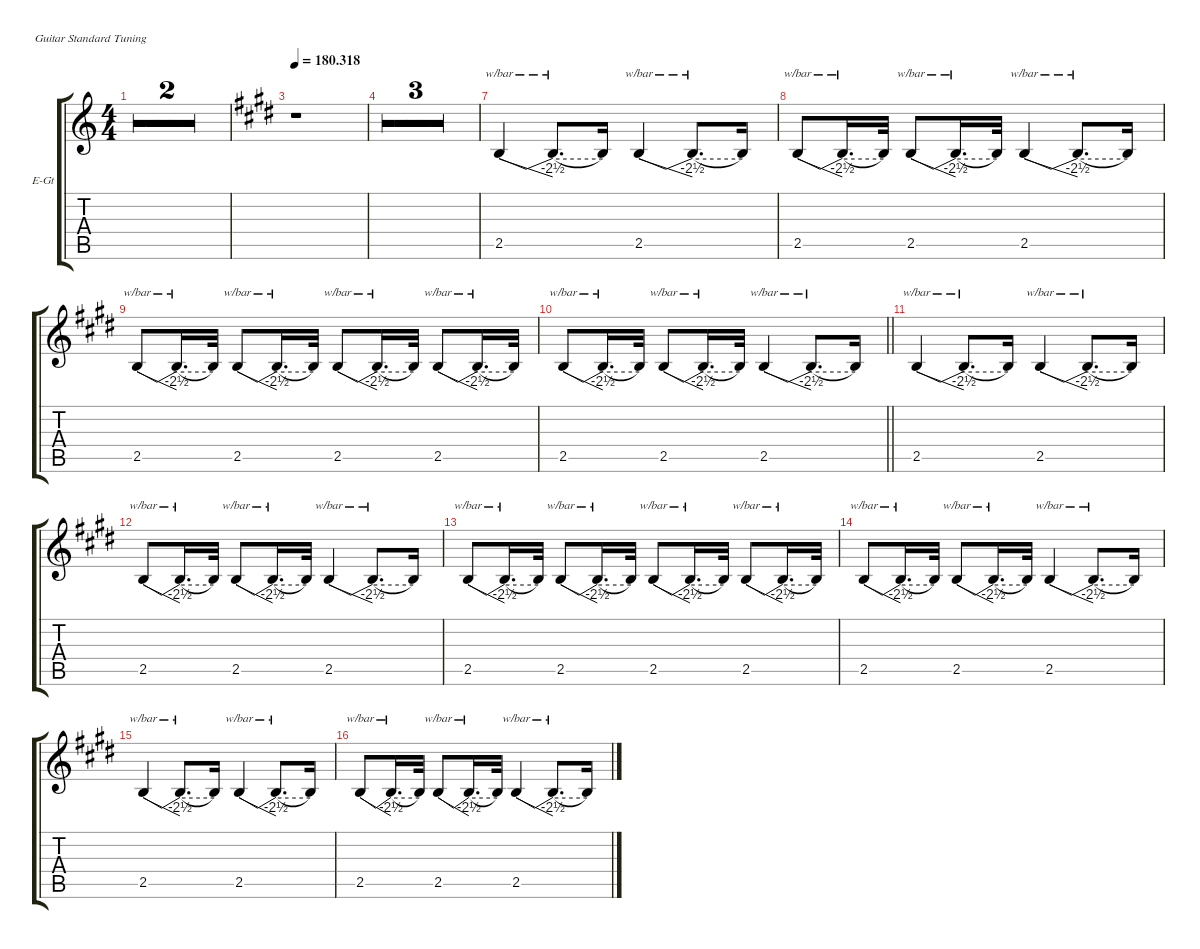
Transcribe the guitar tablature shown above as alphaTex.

\defaultSystemsLayout 4
\hideDynamics
\bracketExtendMode groupsimilarinstruments
\firstSystemTrackNameOrientation horizontal
\otherSystemsTrackNameOrientation horizontal
\track ("Electric Guitar" "E-Gt") {multiBarRest instrument electricguitarclean}
\staff {score tabs}
\tuning (E4 B3 G3 D3 A2 E2)
\ts (4 4)
\tempo 85
\clef g2
\ks c
r.1{dy mf} |
\barLineRight lightlight
r.1 |
\tempo
180.318
\ks e
r.1 |
r.1 |
r.1 |
r.1 |
2.5.4{tbe (dive default 11.4 0 23.4 -10)} 2.5{t}.8{d tbe (hold default 0 0 60 0)} 2.5{t}.16 2.5.4{tbe (dive default 11.4 0 23.4 -10)} 2.5{t}.8{d tbe (hold default 0 0 60 0)} 2.5{t}.16 |
2.5.8{tbe (dive default 11.4 0 23.4 -10)} 2.5{t}.16{d tbe (hold default 0 0 60 0)} 2.5{t}.32 2.5.8{tbe (dive default 11.4 0 23.4 -10)} 2.5{t}.16{d tbe (hold default 0 0 60 0)} 2.5{t}.32 2.5.4{tbe (dive default 11.4 0 23.4 -10)} 2.5{t}.8{d tbe (hold default 0 0 60 0)} 2.5{t}.16 |
2.5.8{tbe (dive default 11.4 0 23.4 -10)} 2.5{t}.16{d tbe (hold default 0 0 60 0)} 2.5{t}.32 2.5.8{tbe (dive default 11.4 0 23.4 -10)} 2.5{t}.16{d tbe (hold default 0 0 60 0)} 2.5{t}.32 2.5.8{tbe (dive default 11.4 0 23.4 -10)} 2.5{t}.16{d tbe (hold default 0 0 60 0)} 2.5{t}.32 2.5.8{tbe (dive default 11.4 0 23.4 -10)} 2.5{t}.16{d tbe (hold default 0 0 60 0)} 2.5{t}.32 |
\barLineRight lightlight
2.5.8{tbe (dive default 11.4 0 23.4 -10)} 2.5{t}.16{d tbe (hold default 0 0 60 0)} 2.5{t}.32 2.5.8{tbe (dive default 11.4 0 23.4 -10)} 2.5{t}.16{d tbe (hold default 0 0 60 0)} 2.5{t}.32 2.5.4{tbe (dive default 11.4 0 23.4 -10)} 2.5{t}.8{d tbe (hold default 0 0 60 0)} 2.5{t}.16 |
2.5.4{tbe (dive default 11.4 0 23.4 -10)} 2.5{t}.8{d tbe (hold default 0 0 60 0)} 2.5{t}.16 2.5.4{tbe (dive default 11.4 0 23.4 -10)} 2.5{t}.8{d tbe (hold default 0 0 60 0)} 2.5{t}.16 |
2.5.8{tbe (dive default 11.4 0 23.4 -10)} 2.5{t}.16{d tbe (hold default 0 0 60 0)} 2.5{t}.32 2.5.8{tbe (dive default 11.4 0 23.4 -10)} 2.5{t}.16{d tbe (hold default 0 0 60 0)} 2.5{t}.32 2.5.4{tbe (dive default 11.4 0 23.4 -10)} 2.5{t}.8{d tbe (hold default 0 0 60 0)} 2.5{t}.16 |
2.5.8{tbe (dive default 11.4 0 23.4 -10)} 2.5{t}.16{d tbe (hold default 0 0 60 0)} 2.5{t}.32 2.5.8{tbe (dive default 11.4 0 23.4 -10)} 2.5{t}.16{d tbe (hold default 0 0 60 0)} 2.5{t}.32 2.5.8{tbe (dive default 11.4 0 23.4 -10)} 2.5{t}.16{d tbe (hold default 0 0 60 0)} 2.5{t}.32 2.5.8{tbe (dive default 11.4 0 23.4 -10)} 2.5{t}.16{d tbe (hold default 0 0 60 0)} 2.5{t}.32 |
2.5.8{tbe (dive default 11.4 0 23.4 -10)} 2.5{t}.16{d tbe (hold default 0 0 60 0)} 2.5{t}.32 2.5.8{tbe (dive default 11.4 0 23.4 -10)} 2.5{t}.16{d tbe (hold default 0 0 60 0)} 2.5{t}.32 2.5.4{tbe (dive default 11.4 0 23.4 -10)} 2.5{t}.8{d tbe (hold default 0 0 60 0)} 2.5{t}.16 |
2.5.4{tbe (dive default 11.4 0 23.4 -10)} 2.5{t}.8{d tbe (hold default 0 0 60 0)} 2.5{t}.16 2.5.4{tbe (dive default 11.4 0 23.4 -10)} 2.5{t}.8{d tbe (hold default 0 0 60 0)} 2.5{t}.16 |
2.5.8{tbe (dive default 11.4 0 23.4 -10)} 2.5{t}.16{d tbe (hold default 0 0 60 0)} 2.5{t}.32 2.5.8{tbe (dive default 11.4 0 23.4 -10)} 2.5{t}.16{d tbe (hold default 0 0 60 0)} 2.5{t}.32 2.5.4{tbe (dive default 11.4 0 23.4 -10)} 2.5{t}.8{d tbe (hold default 0 0 60 0)} 2.5{t}.16
